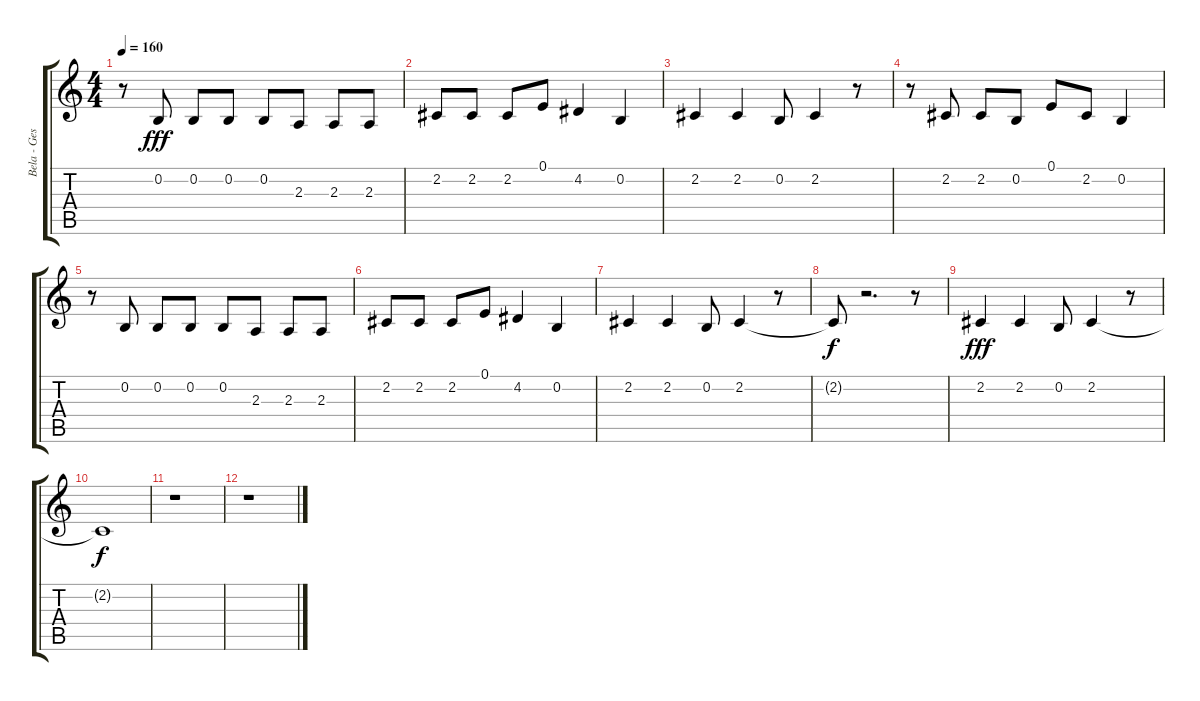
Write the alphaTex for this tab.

\track ("Bela - Gesang" "Bela - Ges") {instrument baritonesax}
\staff {score tabs}
\tuning (E4 B3 G3 D3 A2 E2) {hide}
\ts (4 4)
\tempo 160
\clef g2
\ks c
r.8{dy fff} 0.2.8 0.2.8 0.2.8 0.2.8 2.3.8 2.3.8 2.3.8 |
2.2.8 2.2.8 2.2.8 0.1.8 4.2.4 0.2.4 |
2.2.4 2.2.4 0.2.8 2.2.4 r.8 |
r.8 2.2.8 2.2.8 0.2.8 0.1.8 2.2.8 0.2.4 |
r.8 0.2.8 0.2.8 0.2.8 0.2.8 2.3.8 2.3.8 2.3.8 |
2.2.8 2.2.8 2.2.8 0.1.8 4.2.4 0.2.4 |
2.2.4 2.2.4 0.2.8 2.2.4 r.8 |
2.2{t}.8{dy f} r.2{d} r.8 |
2.2.4{dy fff} 2.2.4 0.2.8 2.2.4 r.8 |
2.2{t}.1{dy f} |
r.1 |
r.1
